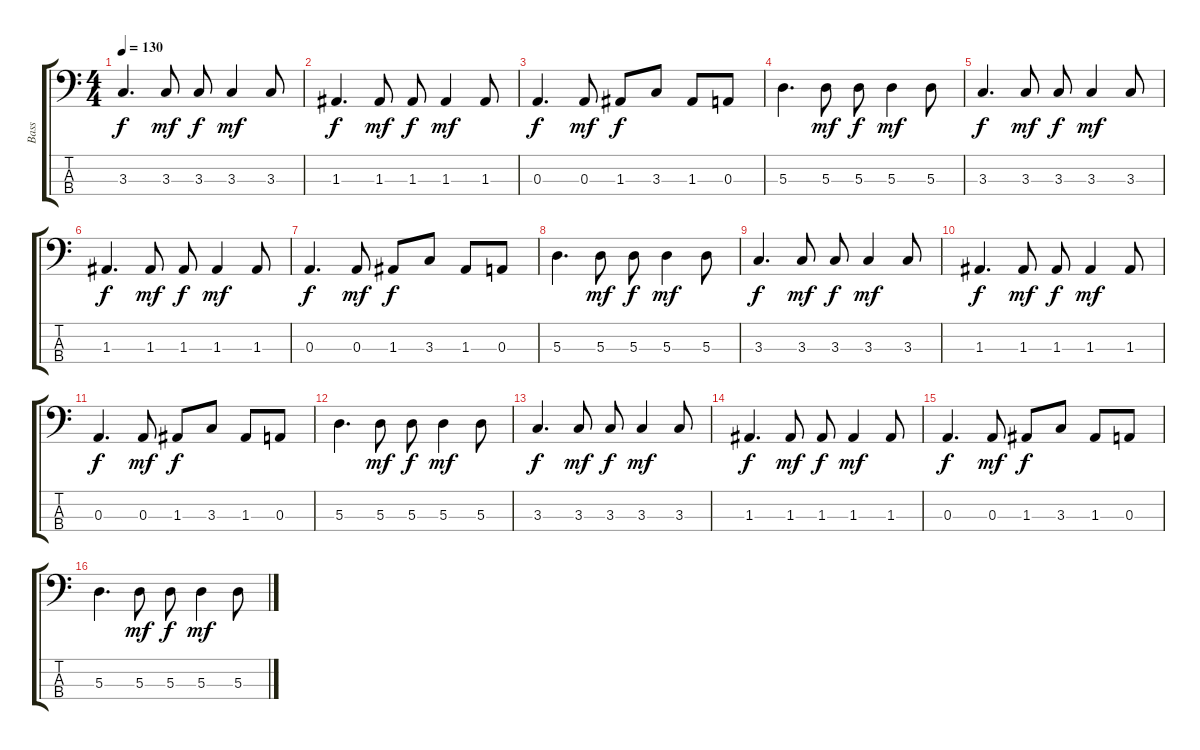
\track ("Bass" "Bass") {instrument electricbassfinger}
\staff {score tabs}
\tuning (G2 D2 A1 E1) {hide}
\ts (4 4)
\tempo 130
\clef f4
\ks c
3.3.4{d dy f} 3.3.8{dy mf} 3.3.8{dy f} 3.3.4{dy mf} 3.3.8 |
1.3.4{d dy f} 1.3.8{dy mf} 1.3.8{dy f} 1.3.4{dy mf} 1.3.8 |
0.3.4{d dy f} 0.3.8{dy mf} 1.3.8{dy f} 3.3.8 1.3.8 0.3.8 |
5.3.4{d} 5.3.8{dy mf} 5.3.8{dy f} 5.3.4{dy mf} 5.3.8 |
3.3.4{d dy f} 3.3.8{dy mf} 3.3.8{dy f} 3.3.4{dy mf} 3.3.8 |
1.3.4{d dy f} 1.3.8{dy mf} 1.3.8{dy f} 1.3.4{dy mf} 1.3.8 |
0.3.4{d dy f} 0.3.8{dy mf} 1.3.8{dy f} 3.3.8 1.3.8 0.3.8 |
5.3.4{d} 5.3.8{dy mf} 5.3.8{dy f} 5.3.4{dy mf} 5.3.8 |
3.3.4{d dy f} 3.3.8{dy mf} 3.3.8{dy f} 3.3.4{dy mf} 3.3.8 |
1.3.4{d dy f} 1.3.8{dy mf} 1.3.8{dy f} 1.3.4{dy mf} 1.3.8 |
0.3.4{d dy f} 0.3.8{dy mf} 1.3.8{dy f} 3.3.8 1.3.8 0.3.8 |
5.3.4{d} 5.3.8{dy mf} 5.3.8{dy f} 5.3.4{dy mf} 5.3.8 |
3.3.4{d dy f} 3.3.8{dy mf} 3.3.8{dy f} 3.3.4{dy mf} 3.3.8 |
1.3.4{d dy f} 1.3.8{dy mf} 1.3.8{dy f} 1.3.4{dy mf} 1.3.8 |
0.3.4{d dy f} 0.3.8{dy mf} 1.3.8{dy f} 3.3.8 1.3.8 0.3.8 |
5.3.4{d} 5.3.8{dy mf} 5.3.8{dy f} 5.3.4{dy mf} 5.3.8
